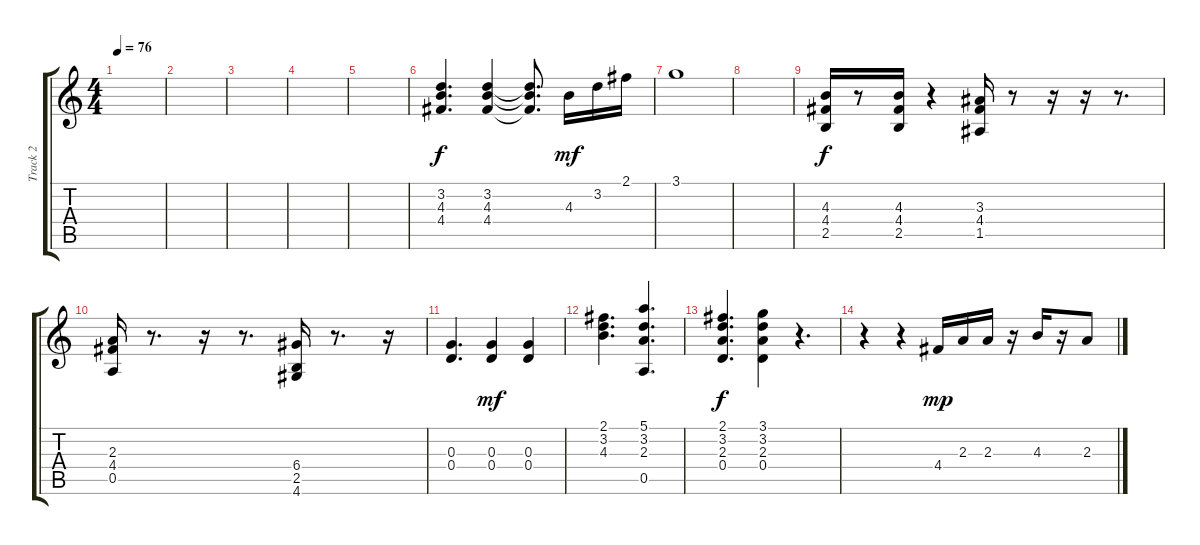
\track ("Track 2" "Track 2") {instrument acousticguitarnylon}
\staff {score tabs}
\tuning (E4 B3 G3 D3 A2 E2) {hide}
\ts (4 4)
\tempo 76
\clef g2
\ks c
|
|
|
|
|
(3.2 4.3 4.4).4{d dy f volume 7 balance 5 instrument electricgrandpiano} (3.2 4.3 4.4).4 (3.2{t} 4.3{t} 4.4{t}).8{d} 4.3.16{dy mf} 3.2.16 2.1.16 |
3.1.1 |
|
(4.3 4.4 2.5).16{dy f volume 7 balance 6 instrument stringensemble1} r.8 (4.3 4.4 2.5).16 r.4 (3.3 4.4 1.5).16 r.8 r.16 r.16 r.8{d} |
(2.3 4.4 0.5).16 r.8{d} r.16 r.8{d} (6.4 2.5 4.6).16 r.8{d} r.16 |
(0.3 0.4).4{d instrument electricgrandpiano} (0.3 0.4).4{dy mf} (0.3 0.4).4 |
(2.1 3.2 4.3).4{d} (5.1 3.2 2.3 0.5).4{d} |
(2.1 3.2 2.3 0.4).4{d dy f} (3.1 3.2 2.3 0.4).4 r.4{d} |
r.4{volume 7 balance 11 instrument acousticguitarnylon} r.4 4.4.16{dy mp} 2.3.16 2.3.16 r.16 4.3.16 r.16 2.3.8
